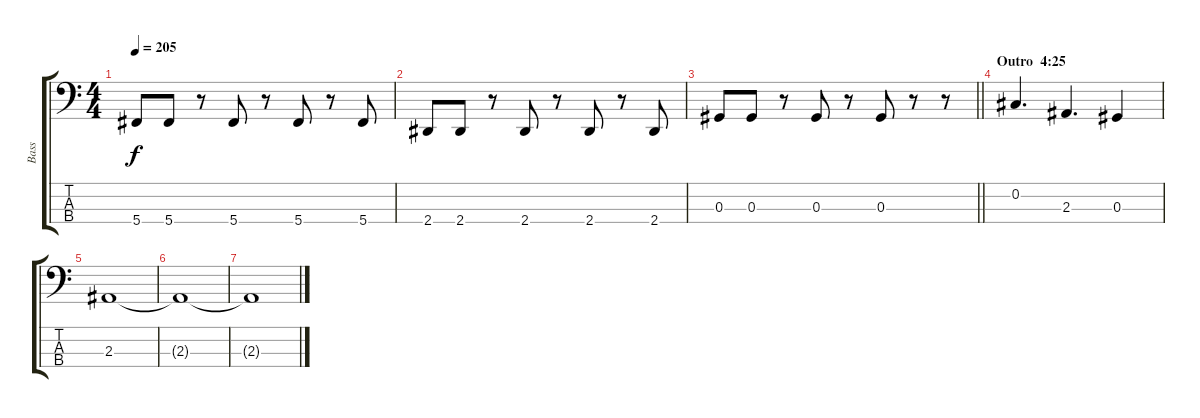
\track ("Bass" "Bass") {instrument electricbasspick}
\staff {score tabs}
\tuning (Gb2 Db2 Ab1 Db1) {hide}
\ts (4 4)
\tempo 205
\clef f4
\ks c
5.4.8{dy f} 5.4.8 r.8 5.4.8 r.8 5.4.8 r.8 5.4.8 |
2.4.8 2.4.8 r.8 2.4.8 r.8 2.4.8 r.8 2.4.8 |
\barLineRight lightlight
0.3.8 0.3.8 r.8 0.3.8 r.8 0.3.8 r.8 r.8 |
\section ("" "Outro  4:25")
0.2.4{d} 2.3.4{d} 0.3.4 |
2.3.1 |
2.3{t}.1 |
2.3{t}.1
